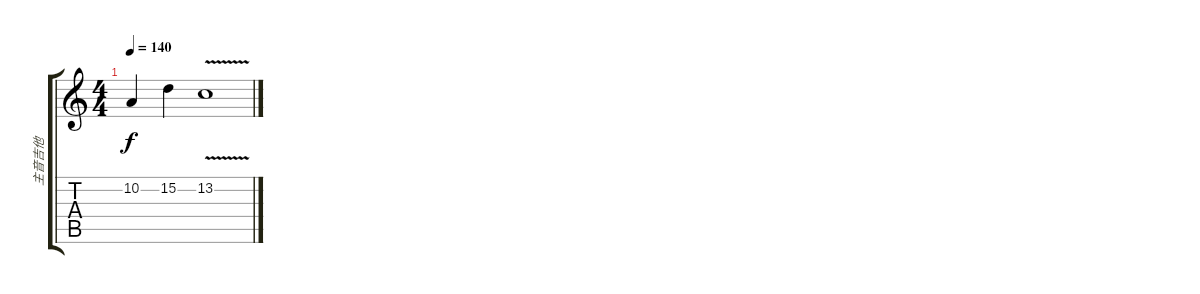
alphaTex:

\track ("主音吉他" "主音吉他") {instrument lead1square}
\staff {score tabs}
\tuning (E4 B3 G3 D3 A2 E2) {hide}
\ts (4 4)
\tempo 140
\clef g2
\ks c
10.2.4{txt " " dy f} 15.2.4 13.2{v}.1
